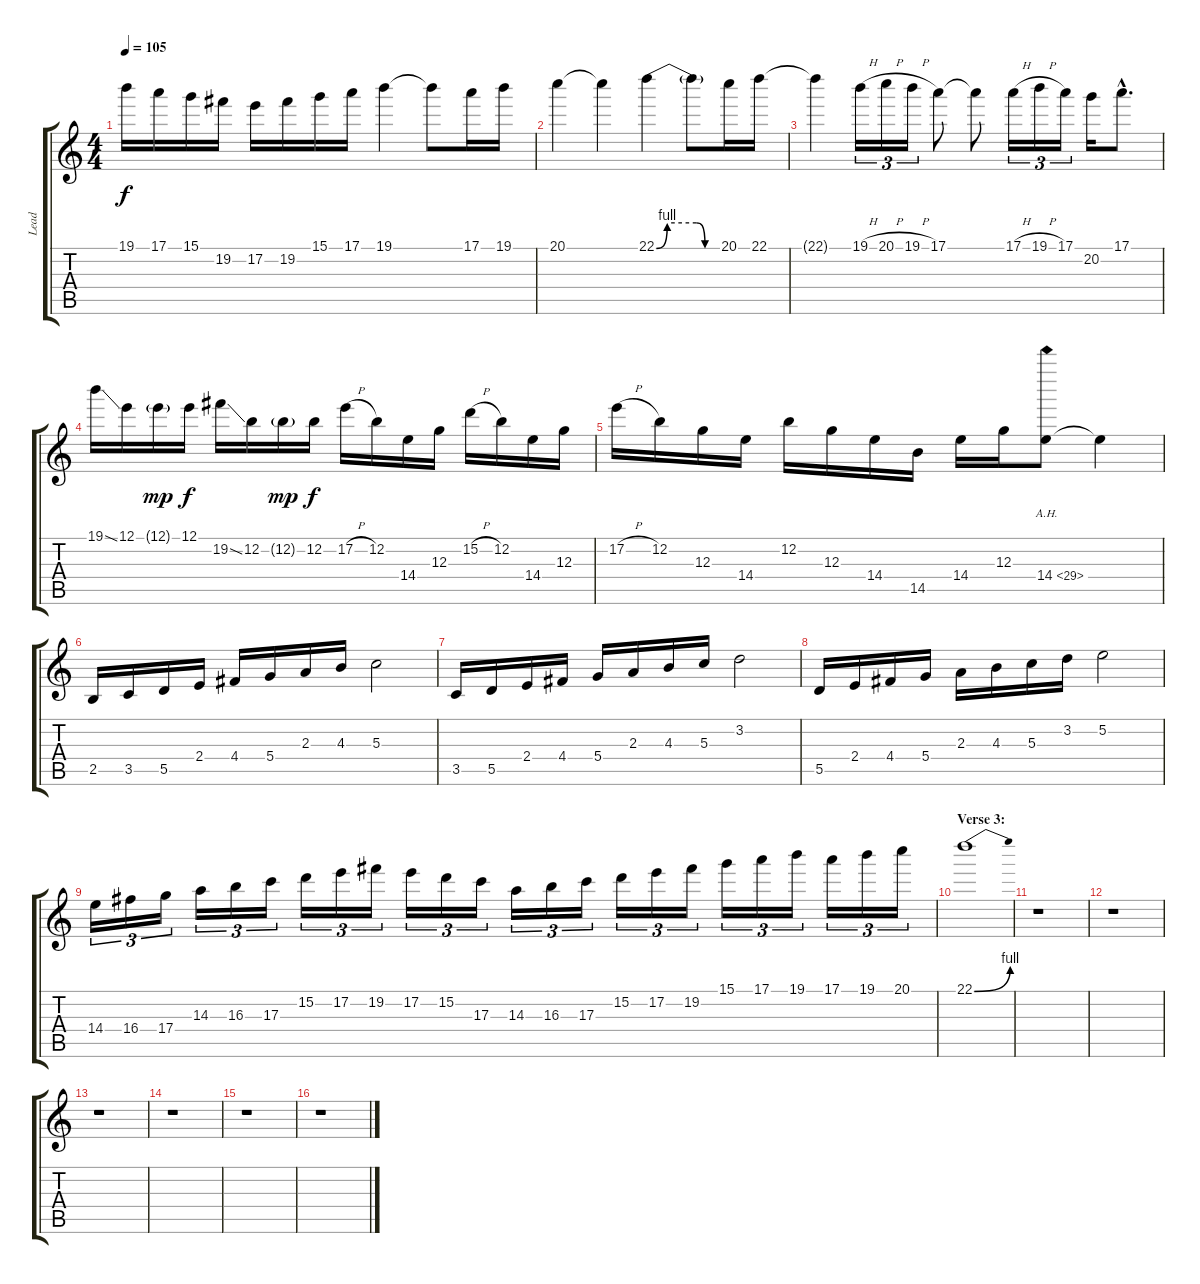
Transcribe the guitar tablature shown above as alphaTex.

\track ("Lead" "Lead") {instrument distortionguitar}
\staff {score tabs}
\tuning (E4 B3 G3 D3 A2 E2) {hide}
\ts (4 4)
\tempo 105
\clef g2
\ks c
19.1.16{dy f} 17.1.16 15.1.16 19.2.16 17.2.16 19.2.16 15.1.16 17.1.16 19.1.4 19.1{t}.8 17.1.16 19.1.16 |
20.1.4 20.1{t}.4 22.1{be (custom 0 0 10 4 37 4 45 0 60 0)}.4 22.1{t}.8 20.1.16 22.1.16 |
22.1{t}.4 19.1{h}.16{tu (3 2)} 20.1{h}.16{tu (3 2)} 19.1{h}.16{tu (3 2)} 17.1.8 17.1{t}.8 17.1{h}.16{tu (3 2)} 19.1{h}.16{tu (3 2)} 17.1.16{tu (3 2)} 20.2.16 17.1{hac}.8{d} |
19.1{ss}.16 12.1.16 12.1{g}.16{dy mp} 12.1.16{dy f} 19.2{ss}.16 12.2.16 12.2{g}.16{dy mp} 12.2.16{dy f} 17.2{h}.16 12.2.16 14.4.16 12.3.16 15.2{h}.16 12.2.16 14.4.16 12.3.16 |
17.2{h}.16 12.2.16 12.3.16 14.4.16 12.2.16 12.3.16 14.4.16 14.5.16 14.4.16 12.3.16 14.4{ah 15}.8 14.4{t}.4 |
2.5.16 3.5.16 5.5.16 2.4.16 4.4.16 5.4.16 2.3.16 4.3.16 5.3.2 |
3.5.16 5.5.16 2.4.16 4.4.16 5.4.16 2.3.16 4.3.16 5.3.16 3.2.2 |
5.5.16 2.4.16 4.4.16 5.4.16 2.3.16 4.3.16 5.3.16 3.2.16 5.2.2 |
14.4.16{tu (3 2)} 16.4.16{tu (3 2)} 17.4.16{tu (3 2)} 14.3.16{tu (3 2)} 16.3.16{tu (3 2)} 17.3.16{tu (3 2)} 15.2.16{tu (3 2)} 17.2.16{tu (3 2)} 19.2.16{tu (3 2)} 17.2.16{tu (3 2)} 15.2.16{tu (3 2)} 17.3.16{tu (3 2)} 14.3.16{tu (3 2)} 16.3.16{tu (3 2)} 17.3.16{tu (3 2)} 15.2.16{tu (3 2)} 17.2.16{tu (3 2)} 19.2.16{tu (3 2)} 15.1.16{tu (3 2)} 17.1.16{tu (3 2)} 19.1.16{tu (3 2)} 17.1.16{tu (3 2)} 19.1.16{tu (3 2)} 20.1.16{tu (3 2)} |
\section ("" "Verse 3:")
22.1{be (bend 0 0 60 4)}.1 |
r.1 |
r.1 |
r.1 |
r.1 |
r.1 |
r.1
